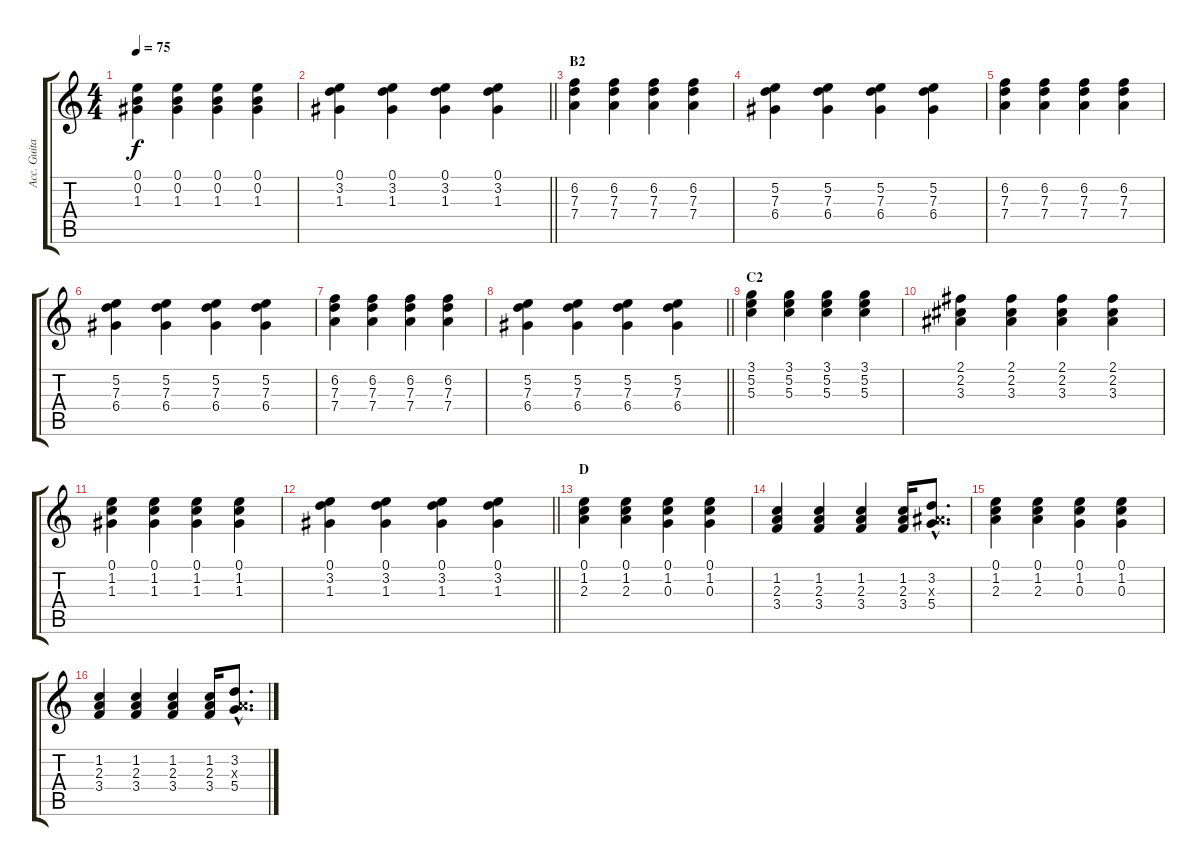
\track ("Acc. Guitar" "Acc. Guita") {instrument acousticguitarsteel}
\staff {score tabs}
\tuning (E4 B3 G3 D3 A2 E2) {hide}
\ts (4 4)
\tempo 75
\clef g2
\ks c
(0.1 0.2 1.3).4{dy f} (0.1 0.2 1.3).4 (0.1 0.2 1.3).4 (0.1 0.2 1.3).4 |
\barLineRight lightlight
(0.1 3.2 1.3).4 (0.1 3.2 1.3).4 (0.1 3.2 1.3).4 (0.1 3.2 1.3).4 |
\section ("" "B2")
(6.2 7.3 7.4).4 (6.2 7.3 7.4).4 (6.2 7.3 7.4).4 (6.2 7.3 7.4).4 |
(5.2 7.3 6.4).4 (5.2 7.3 6.4).4 (5.2 7.3 6.4).4 (5.2 7.3 6.4).4 |
(6.2 7.3 7.4).4 (6.2 7.3 7.4).4 (6.2 7.3 7.4).4 (6.2 7.3 7.4).4 |
(5.2 7.3 6.4).4 (5.2 7.3 6.4).4 (5.2 7.3 6.4).4 (5.2 7.3 6.4).4 |
(6.2 7.3 7.4).4 (6.2 7.3 7.4).4 (6.2 7.3 7.4).4 (6.2 7.3 7.4).4 |
\barLineRight lightlight
(5.2 7.3 6.4).4 (5.2 7.3 6.4).4 (5.2 7.3 6.4).4 (5.2 7.3 6.4).4 |
\section ("" "C2")
(3.1 5.2 5.3).4 (3.1 5.2 5.3).4 (3.1 5.2 5.3).4 (3.1 5.2 5.3).4 |
(2.1 2.2 3.3).4 (2.1 2.2 3.3).4 (2.1 2.2 3.3).4 (2.1 2.2 3.3).4 |
(0.1 1.2 1.3).4 (0.1 1.2 1.3).4 (0.1 1.2 1.3).4 (0.1 1.2 1.3).4 |
\barLineRight lightlight
(0.1 3.2 1.3).4 (0.1 3.2 1.3).4 (0.1 3.2 1.3).4 (0.1 3.2 1.3).4 |
\section ("" "D")
(0.1 1.2 2.3).4 (0.1 1.2 2.3).4 (0.1 1.2 0.3).4 (0.1 1.2 0.3).4 |
(1.2 2.3 3.4).4 (1.2 2.3 3.4).4 (1.2 2.3 3.4).4 (1.2 2.3 3.4).16 (3.2{hac} 3.3{hac x} 5.4{hac}).8{d} |
(0.1 1.2 2.3).4 (0.1 1.2 2.3).4 (0.1 1.2 0.3).4 (0.1 1.2 0.3).4 |
(1.2 2.3 3.4).4 (1.2 2.3 3.4).4 (1.2 2.3 3.4).4 (1.2 2.3 3.4).16 (3.2{hac} 2.3{hac x} 5.4{hac}).8{d}
